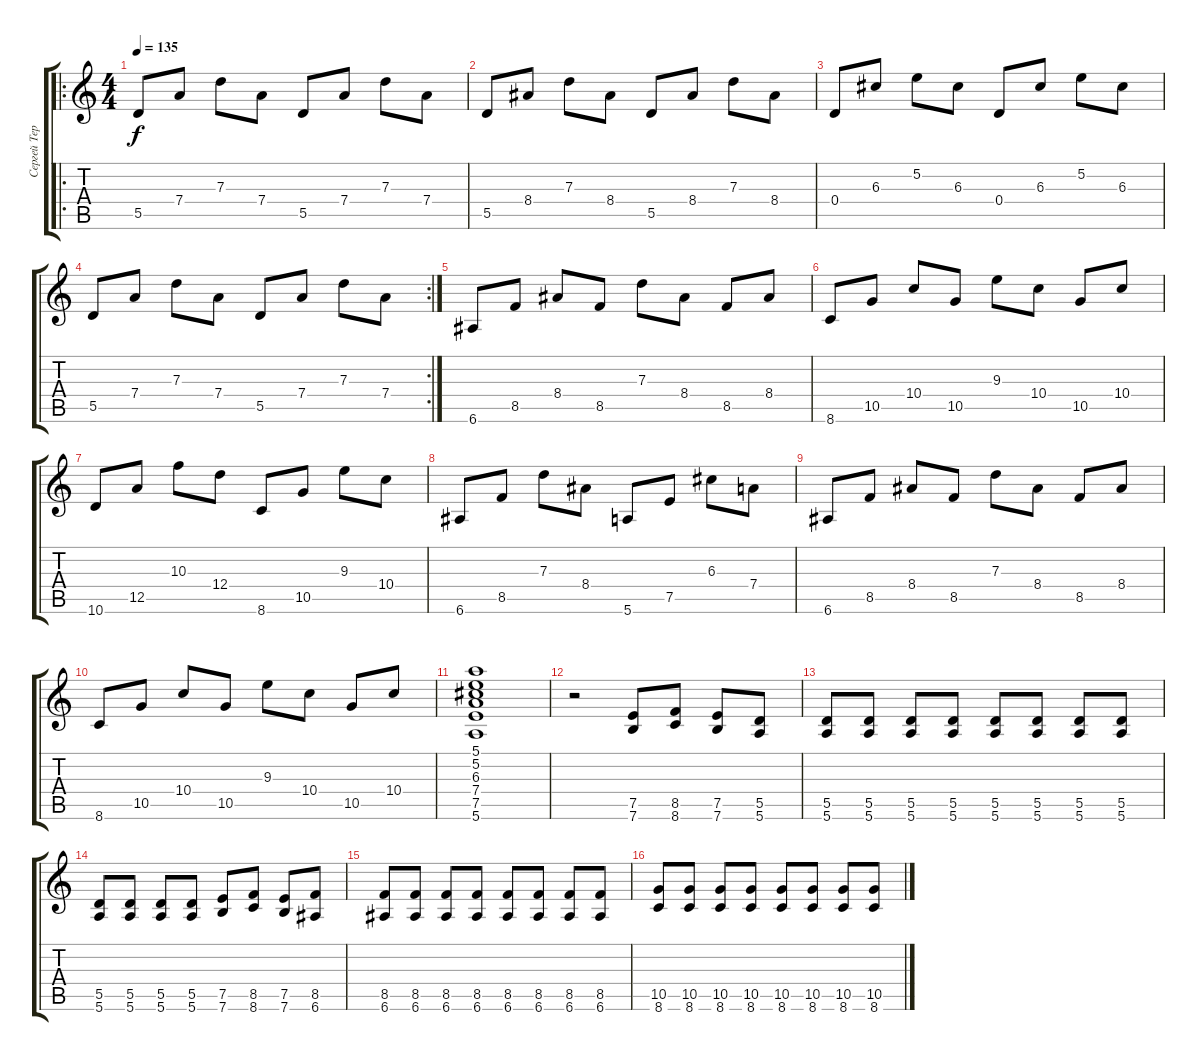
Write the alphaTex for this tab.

\track ("Сергей Терентьев" "Сергей Тер") {instrument overdrivenguitar}
\staff {score tabs}
\tuning (E4 B3 G3 D3 A2 E2) {hide}
\ro
\ts (4 4)
\tempo 135
\clef g2
\ks c
5.5.8{dy f instrument acousticguitarsteel} 7.4.8 7.3.8 7.4.8 5.5.8 7.4.8 7.3.8 7.4.8 |
5.5.8 8.4.8 7.3.8 8.4.8 5.5.8 8.4.8 7.3.8 8.4.8 |
0.4.8 6.3.8 5.2.8 6.3.8 0.4.8 6.3.8 5.2.8 6.3.8 |
\rc 2
5.5.8{instrument acousticguitarsteel} 7.4.8 7.3.8 7.4.8 5.5.8 7.4.8 7.3.8 7.4.8 |
6.6.8 8.5.8 8.4.8 8.5.8 7.3.8 8.4.8 8.5.8 8.4.8 |
8.6.8 10.5.8 10.4.8 10.5.8 9.3.8 10.4.8 10.5.8 10.4.8 |
10.6.8 12.5.8 10.3.8 12.4.8 8.6.8 10.5.8 9.3.8 10.4.8 |
6.6.8 8.5.8 7.3.8 8.4.8 5.6.8 7.5.8 6.3.8 7.4.8 |
6.6.8 8.5.8 8.4.8 8.5.8 7.3.8 8.4.8 8.5.8 8.4.8 |
8.6.8 10.5.8 10.4.8 10.5.8 9.3.8 10.4.8 10.5.8 10.4.8 |
(5.1 5.2 6.3 7.4 7.5 5.6).1 |
r.2{instrument overdrivenguitar} (7.5 7.6).8 (8.5 8.6).8 (7.5 7.6).8 (5.5 5.6).8 |
(5.5 5.6).8 (5.5 5.6).8 (5.5 5.6).8 (5.5 5.6).8 (5.5 5.6).8 (5.5 5.6).8 (5.5 5.6).8 (5.5 5.6).8 |
(5.5 5.6).8 (5.5 5.6).8 (5.5 5.6).8 (5.5 5.6).8 (7.5 7.6).8 (8.5 8.6).8 (7.5 7.6).8 (8.5 6.6).8 |
(8.5 6.6).8 (8.5 6.6).8 (8.5 6.6).8 (8.5 6.6).8 (8.5 6.6).8 (8.5 6.6).8 (8.5 6.6).8 (8.5 6.6).8 |
(10.5 8.6).8 (10.5 8.6).8 (10.5 8.6).8 (10.5 8.6).8 (10.5 8.6).8 (10.5 8.6).8 (10.5 8.6).8 (10.5 8.6).8
